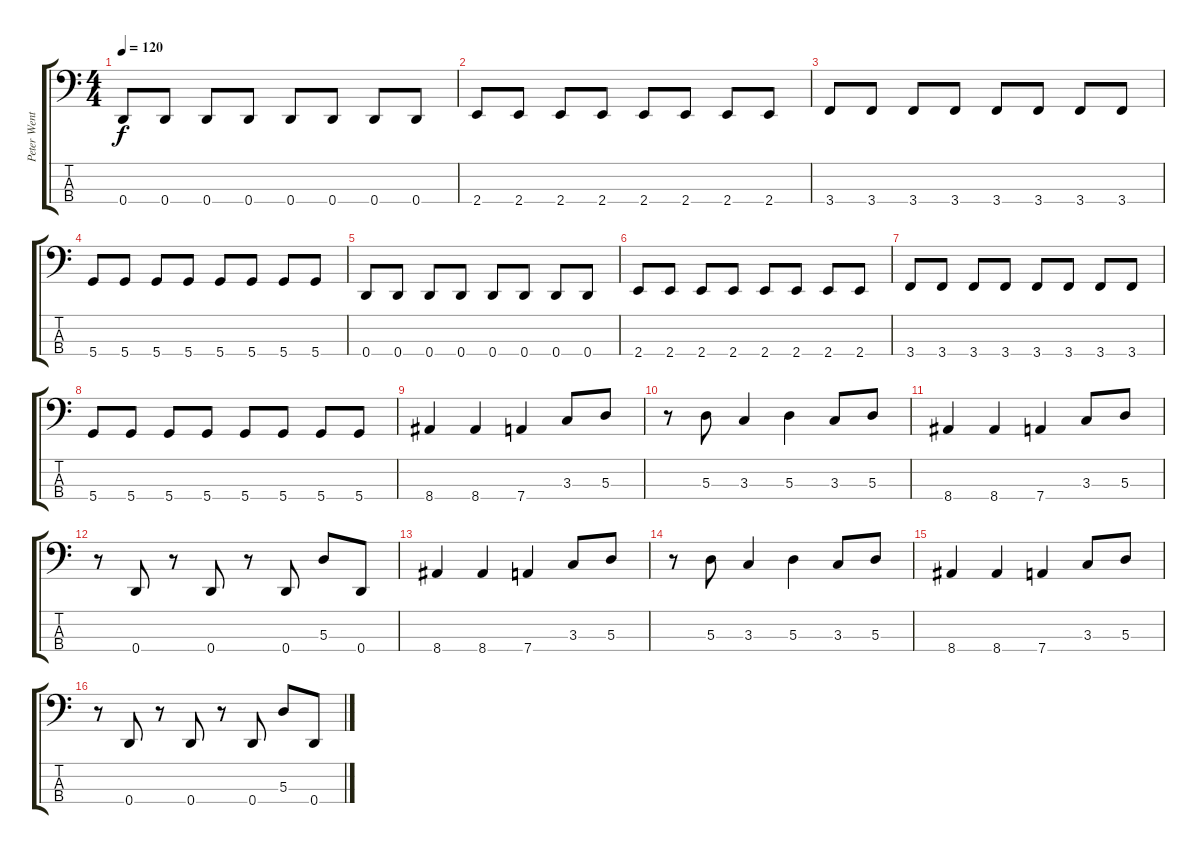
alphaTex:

\track ("Peter Wentz (Bass)" "Peter Went") {instrument electricbasspick}
\staff {score tabs}
\tuning (G2 D2 A1 D1) {hide}
\ts (4 4)
\tempo 120
\clef f4
\ks c
0.4.8{dy f} 0.4.8 0.4.8 0.4.8 0.4.8 0.4.8 0.4.8 0.4.8 |
2.4.8 2.4.8 2.4.8 2.4.8 2.4.8 2.4.8 2.4.8 2.4.8 |
3.4.8 3.4.8 3.4.8 3.4.8 3.4.8 3.4.8 3.4.8 3.4.8 |
5.4.8 5.4.8 5.4.8 5.4.8 5.4.8 5.4.8 5.4.8 5.4.8 |
0.4.8 0.4.8 0.4.8 0.4.8 0.4.8 0.4.8 0.4.8 0.4.8 |
2.4.8 2.4.8 2.4.8 2.4.8 2.4.8 2.4.8 2.4.8 2.4.8 |
3.4.8 3.4.8 3.4.8 3.4.8 3.4.8 3.4.8 3.4.8 3.4.8 |
5.4.8 5.4.8 5.4.8 5.4.8 5.4.8 5.4.8 5.4.8 5.4.8 |
8.4.4 8.4.4 7.4.4 3.3.8 5.3.8 |
r.8 5.3.8 3.3.4 5.3.4 3.3.8 5.3.8 |
8.4.4 8.4.4 7.4.4 3.3.8 5.3.8 |
r.8 0.4.8 r.8 0.4.8 r.8 0.4.8 5.3.8 0.4.8 |
8.4.4 8.4.4 7.4.4 3.3.8 5.3.8 |
r.8 5.3.8 3.3.4 5.3.4 3.3.8 5.3.8 |
8.4.4 8.4.4 7.4.4 3.3.8 5.3.8 |
r.8 0.4.8 r.8 0.4.8 r.8 0.4.8 5.3.8 0.4.8
